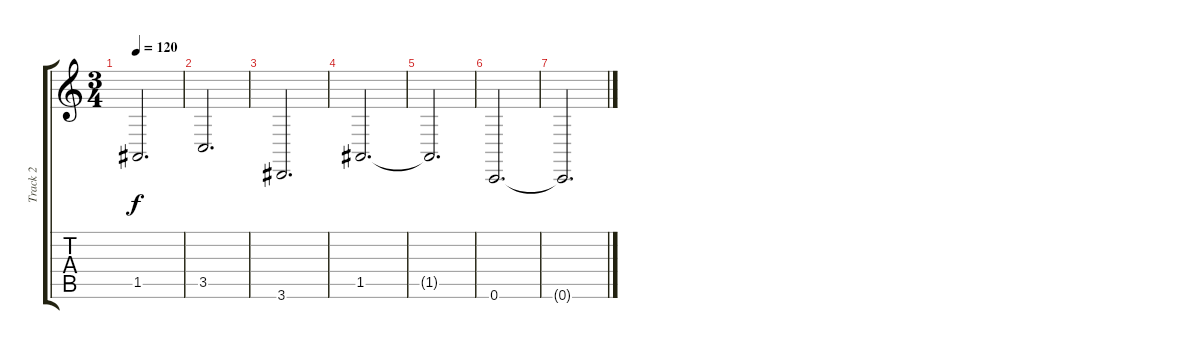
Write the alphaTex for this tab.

\track ("Track 2" "Track 2") {instrument cello}
\staff {score tabs}
\tuning (E4 B3 G3 D3 A2 C2) {hide}
\ts (3 4)
\tempo 120
\clef g2
\ks c
1.5{t}.2{d dy f} |
3.5.2{d} |
3.6.2{d} |
1.5.2{d} |
1.5{t}.2{d} |
0.6.2{d} |
0.6{t}.2{d}
